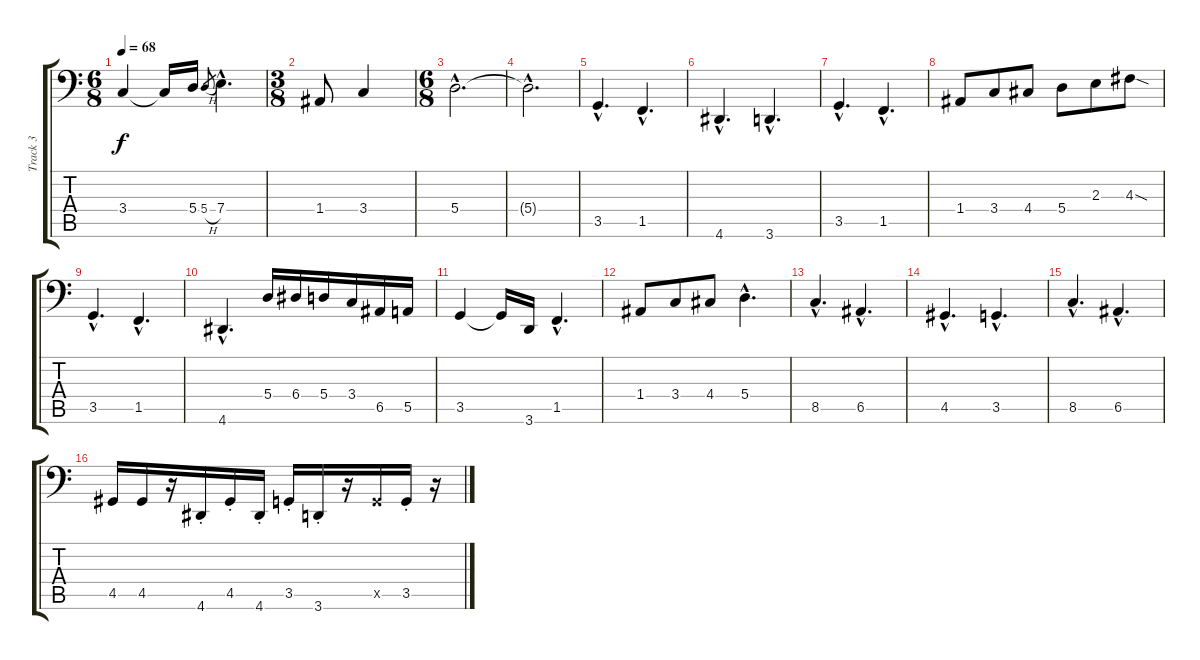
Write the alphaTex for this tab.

\track ("Track 3" "Track 3") {instrument electricbassfinger}
\staff {score tabs}
\tuning (C3 G2 D2 A1 E1 B0) {hide}
\ts (6 8)
\tempo 68
\clef f4
\ks c
3.4.4{dy f} 3.4{t}.16 5.4.16 5.4{h}.8{gr} 7.4{hac}.4{d} |
\ts (3 8)
1.4.8 3.4.4 |
\ts (6 8)
5.4{hac}.2{d} |
5.4{hac t}.2{d} |
3.5{hac}.4{d} 1.5{hac}.4{d} |
4.6{hac}.4{d} 3.6{hac}.4{d} |
3.5{hac}.4{d} 1.5{hac}.4{d} |
1.4.8 3.4.8 4.4.8 5.4.8 2.3.8 4.3{sod}.8 |
3.5{hac}.4{d} 1.5{hac}.4{d} |
4.6{hac}.4{d} 5.4.16 6.4.16 5.4.16 3.4.16 6.5.16 5.5.16 |
3.5.4 3.5{t}.16 3.6.16 1.5{hac}.4{d} |
1.4.8 3.4.8 4.4.8 5.4{hac}.4{d} |
8.5{hac}.4{d} 6.5{hac}.4{d} |
4.5{hac}.4{d} 3.5{hac}.4{d} |
8.5{hac}.4{d} 6.5{hac}.4{d} |
4.5.16 4.5.16 r.16 4.6{st}.16 4.5{st}.16 4.6{st}.16 3.5{st}.16 3.6{st}.16 r.16 3.5{x}.16 3.5{st}.16 r.16
